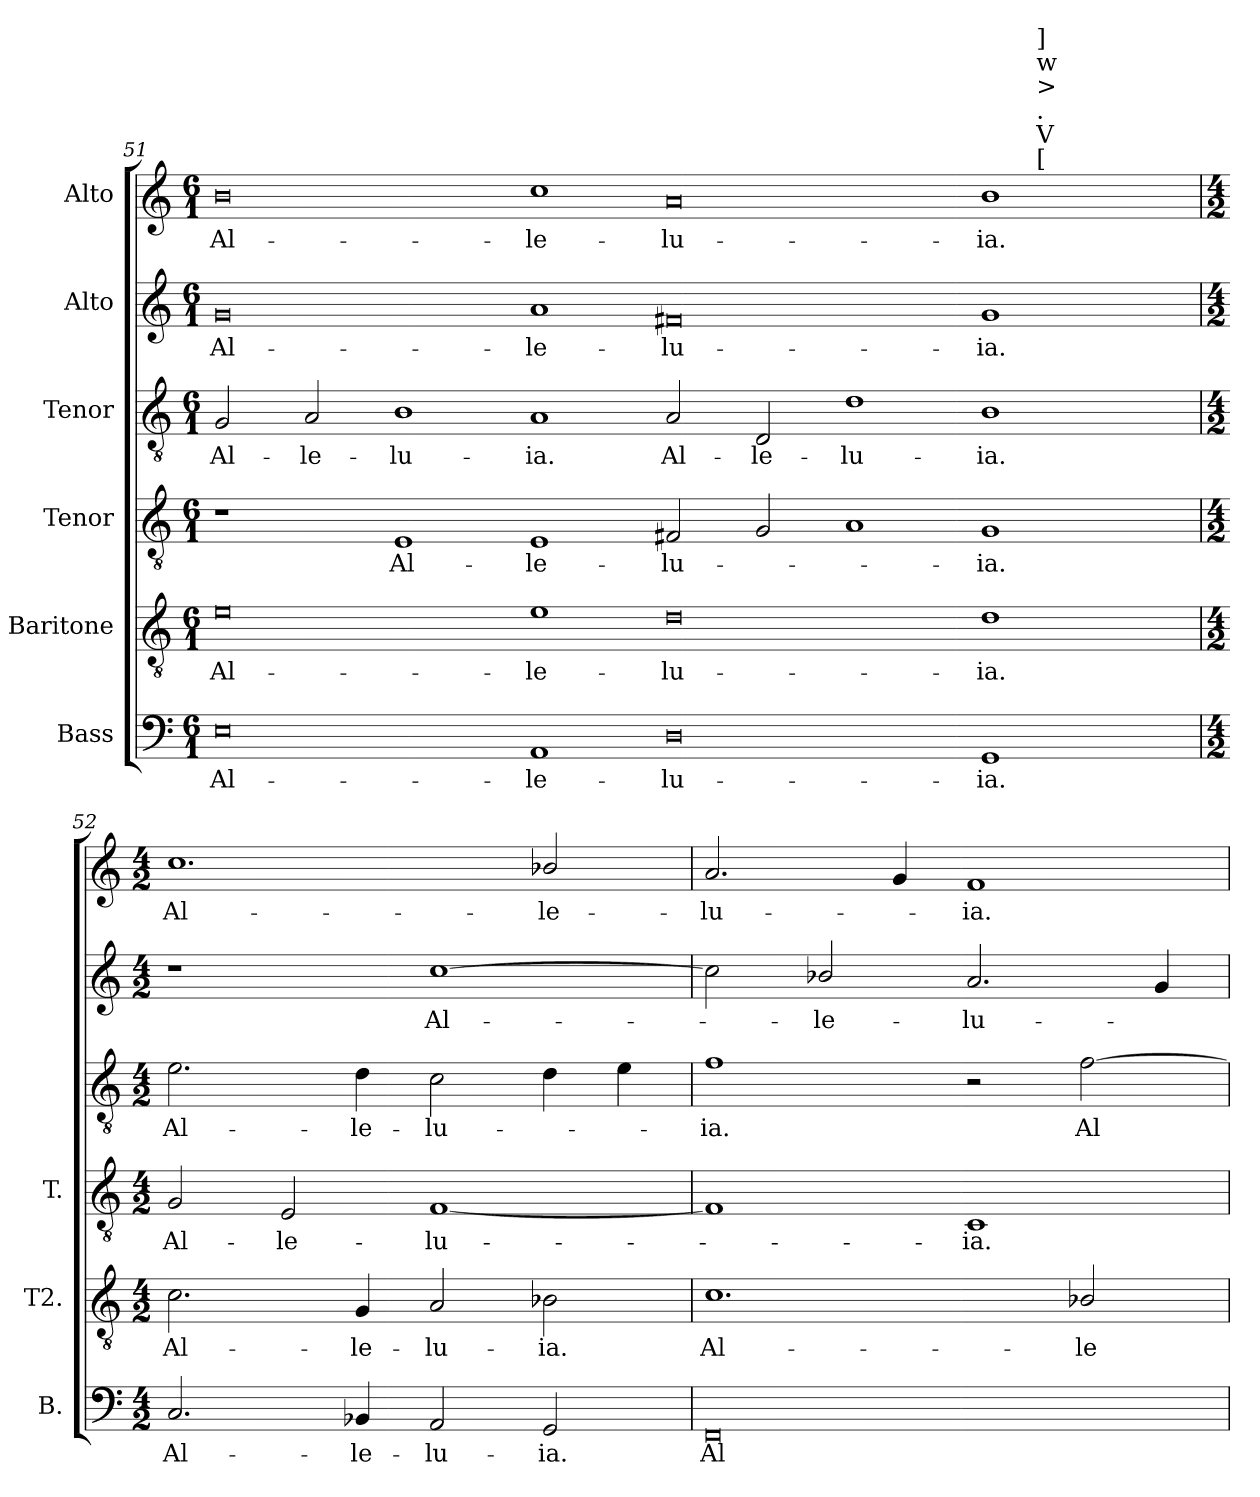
**kern	**text	**kern	**text	**kern	**text	**kern	**text	**kern	**text	**kern	**text
*part6	*part6	*part5	*part5	*part4	*part4	*part3	*part3	*part2	*part2	*part1	*part1
*staff6	*staff6	*staff5	*staff5	*staff4	*staff4	*staff3	*staff3	*staff2	*staff2	*staff1	*staff1
*I"Bass	*	*I"Baritone	*	*I"Tenor	*	*I"Tenor	*	*I"Alto	*	*I"Alto	*
*I'B.	*	*I'T2.	*	*I'T.	*	*	*	*	*	*	*
*clefF4	*	*clefGv2	*	*clefGv2	*	*clefGv2	*	*clefG2	*	*clefG2	*
*	*	*ITrd7c12	*	*ITrd7c12	*	*ITrd7c12	*	*	*	*	*
*k[]	*	*k[]	*	*k[]	*	*k[]	*	*k[]	*	*k[]	*
*C:	*	*C:	*	*C:	*	*C:	*	*C:	*	*C:	*
*M6/1	*	*M6/1	*	*M6/1	*	*M6/1	*	*M6/1	*	*M6/1	*
=51	=51	=51	=51	=51	=51	=51	=51	=51	=51	=51	=51
!	!LO:LY:b:color=#000000	!	!	!	!	!	!	!	!	!	!
!	!	!	!LO:LY:b:color=#000000	!	!	!	!	!	!	!	!
!	!	!	!	!	!	!	!LO:LY:b:color=#000000	!	!	!	!
!	!	!	!	!	!	!	!	!	!LO:LY:b:color=#000000	!	!
!	!	!	!	!	!	!	!	!	!	!	!LO:LY:b:color=#000000
*	*	*	*	*	*	*	*	*	*	*^	*
0Ei	Al-	0Ei	Al-	1r	.	2GGi/	Al-	0gi	Al-	0bi	1ryy	Al-
!	!	!	!	!	!	!	!LO:LY:b:color=#000000	!	!	!	!	!
.	.	.	.	.	.	2AAi/	-le-	.	.	.	.	.
!	!	!	!	!	!LO:LY:b:color=#000000	!	!	!	!	!	!	!
!	!	!	!	!	!	!	!LO:LY:b:color=#000000	!	!	!	!	!
.	.	.	.	1EEi	Al-	1BBi	-lu-	.	.	.	1ryy	.
!	!LO:LY:b:color=#000000	!	!	!	!	!	!	!	!	!	!	!
!	!	!	!LO:LY:b:color=#000000	!	!	!	!	!	!	!	!	!
!	!	!	!	!	!LO:LY:b:color=#000000	!	!	!	!	!	!	!
!	!	!	!	!	!	!	!LO:LY:b:color=#000000	!	!	!	!	!
!	!	!	!	!	!	!	!	!	!LO:LY:b:color=#000000	!	!	!
!	!	!	!	!	!	!	!	!	!	!	!	!LO:LY:b:color=#000000
1AAi	-le-	1Ei	-le-	1EEi	-le-	1AAi	-ia.	1ai	-le-	1cci	1ryy	-le-
!	!LO:LY:b:color=#000000	!	!	!	!	!	!	!	!	!	!	!
!	!	!	!LO:LY:b:color=#000000	!	!	!	!	!	!	!	!	!
!	!	!	!	!	!LO:LY:b:color=#000000	!	!	!	!	!	!	!
!	!	!	!	!	!	!	!LO:LY:b:color=#000000	!	!	!	!	!
!	!	!	!	!	!	!	!	!	!LO:LY:b:color=#000000	!	!	!
!	!	!	!	!	!	!	!	!	!	!	!	!LO:LY:b:color=#000000
0Di	-lu-	0Di	-lu-	2FF#Xi/	-lu-	2AAi/	Al-	0f#Xi	-lu-	0ai	1ryy	-lu-
!	!	!	!	!	!	!	!LO:LY:b:color=#000000	!	!	!	!	!
.	.	.	.	2GGi/	.	2DDi/	-le-	.	.	.	.	.
!	!	!	!	!	!	!	!LO:LY:b:color=#000000	!	!	!	!	!
.	.	.	.	1AAi	.	1Di	-lu-	.	.	.	1ryy	.
!	!LO:LY:b:color=#000000	!	!	!	!	!	!	!	!	!	!	!
!	!	!	!LO:LY:b:color=#000000	!	!	!	!	!	!	!	!	!
!	!	!	!	!	!LO:LY:b:color=#000000	!	!	!	!	!	!	!
!	!	!	!	!	!	!	!LO:LY:b:color=#000000	!	!	!	!	!
!	!	!	!	!	!	!	!	!	!LO:LY:b:color=#000000	!	!	!
!	!	!	!	!	!	!	!	!	!	!	!	!LO:LY:b:color=#000000
1GGi	-ia.	1Di	-ia.	1GGi	-ia.	1BBi	-ia.	1gi	-ia.	1bi	8..ryy	-ia.
!	!	!	!	!	!	!	!	!	!	!	!LO:TX:a:t=[	!
!	!	!	!	!	!	!	!	!	!	!	!LO:TX:t=V	!
!	!	!	!	!	!	!	!	!	!	!	!LO:TX:t=.	!
!	!	!	!	!	!	!	!	!	!	!	!LO:TX:t=>	!
!	!	!	!	!	!	!	!	!	!	!	!LO:TX:t=w	!
!	!	!	!	!	!	!	!	!	!	!	!LO:TX:t=]	!
.	.	.	.	.	.	.	.	.	.	.	2ryy	.
.	.	.	.	.	.	.	.	.	.	.	4ryy	.
.	.	.	.	.	.	.	.	.	.	.	32ryy	.
*	*	*	*	*	*	*	*	*	*	*v	*v	*
!!LO:LB:g=z
=52	=52	=52	=52	=52	=52	=52	=52	=52	=52	=52	=52
*M4/2	*	*M4/2	*	*M4/2	*	*M4/2	*	*M4/2	*	*M4/2	*
*	*	*	*	*	*	*	*	*	*	*^	*
!	!LO:LY:b:color=#000000	!	!	!	!	!	!	!	!	!	!	!
*	*	*	*	*	*	*	*	*	*	*v	*v	*
*	*	*	*	*	*	*	*	*	*	*^	*
!	!	!	!LO:LY:b:color=#000000	!	!	!	!	!	!	!	!	!
*	*	*	*	*	*	*	*	*	*	*v	*v	*
*	*	*	*	*	*	*	*	*	*	*^	*
!	!	!	!	!	!LO:LY:b:color=#000000	!	!	!	!	!	!	!
*	*	*	*	*	*	*	*	*	*	*v	*v	*
*	*	*	*	*	*	*	*	*	*	*^	*
!	!	!	!	!	!	!	!LO:LY:b:color=#000000	!	!	!	!	!
*	*	*	*	*	*	*	*	*	*	*v	*v	*
*	*	*	*	*	*	*	*	*	*	*^	*
!	!	!	!	!	!	!	!	!	!	!	!	!LO:LY:b:color=#000000
*	*	*	*	*	*	*	*	*	*	*v	*v	*
2.Ci/	Al-	2.Ci\	Al-	2GGi/	Al-	2.Ei\	Al-	1r	.	1.cci	Al-
!	!	!	!	!	!LO:LY:b:color=#000000	!	!	!	!	!	!
.	.	.	.	2EEi/	-le-	.	.	.	.	.	.
!	!LO:LY:b:color=#000000	!	!	!	!	!	!	!	!	!	!
!	!	!	!LO:LY:b:color=#000000	!	!	!	!	!	!	!	!
!	!	!	!	!	!	!	!LO:LY:b:color=#000000	!	!	!	!
4BB-Xi/	-le-	4GGi/	-le-	.	.	4Di\	-le-	.	.	.	.
!	!LO:LY:b:color=#000000	!	!	!	!	!	!	!	!	!	!
!	!	!	!LO:LY:b:color=#000000	!	!	!	!	!	!	!	!
!	!	!	!	!	!LO:LY:b:color=#000000	!	!	!	!	!	!
!	!	!	!	!	!	!	!LO:LY:b:color=#000000	!	!	!	!
!	!	!	!	!	!	!	!	!	!LO:LY:b:color=#000000	!	!
2AAi/	-lu-	2AAi/	-lu-	[1FFi	-lu-	2Ci\	-lu-	[1cci	Al-	.	.
!	!LO:LY:b:color=#000000	!	!	!	!	!	!	!	!	!	!
!	!	!	!LO:LY:b:color=#000000	!	!	!	!	!	!	!	!
!	!	!	!	!	!	!	!	!	!	!	!LO:LY:b:color=#000000
2GGi/	-ia.	2BB-Xi\	-ia.	.	.	4Di\	.	.	.	2b-Xi/	-le-
.	.	.	.	.	.	4Ei\	.	.	.	.	.
=53	=53	=53	=53	=53	=53	=53	=53	=53	=53	=53	=53
!	!LO:LY:b:color=#000000	!	!	!	!	!	!	!	!	!	!
!	!	!	!LO:LY:b:color=#000000	!	!	!	!	!	!	!	!
!	!	!	!	!	!	!	!LO:LY:b:color=#000000	!	!	!	!
!	!	!	!	!	!	!	!	!	!	!	!LO:LY:b:color=#000000
0FFi	Al-	1.Ci	Al-	1FFi]	.	1Fi	-ia.	2cci\]	.	2.ai/	-lu-
!	!	!	!	!	!	!	!	!	!LO:LY:b:color=#000000	!	!
.	.	.	.	.	.	.	.	2b-Xi/	-le-	.	.
.	.	.	.	.	.	.	.	.	.	4gi/	.
!	!	!	!	!	!LO:LY:b:color=#000000	!	!	!	!	!	!
!	!	!	!	!	!	!	!	!	!LO:LY:b:color=#000000	!	!
!	!	!	!	!	!	!	!	!	!	!	!LO:LY:b:color=#000000
.	.	.	.	1CCi	-ia.	2r	.	2.ai/	-lu-	1fi	-ia.
!	!	!	!LO:LY:b:color=#000000	!	!	!	!	!	!	!	!
!	!	!	!	!	!	!	!LO:LY:b:color=#000000	!	!	!	!
.	.	2BB-Xi/	-le-	.	.	[2Fi\	Al-	.	.	.	.
.	.	.	.	.	.	.	.	4gi/	.	.	.
=	=	=	=	=	=	=	=	=	=	=	=
*-	*-	*-	*-	*-	*-	*-	*-	*-	*-	*-	*-
